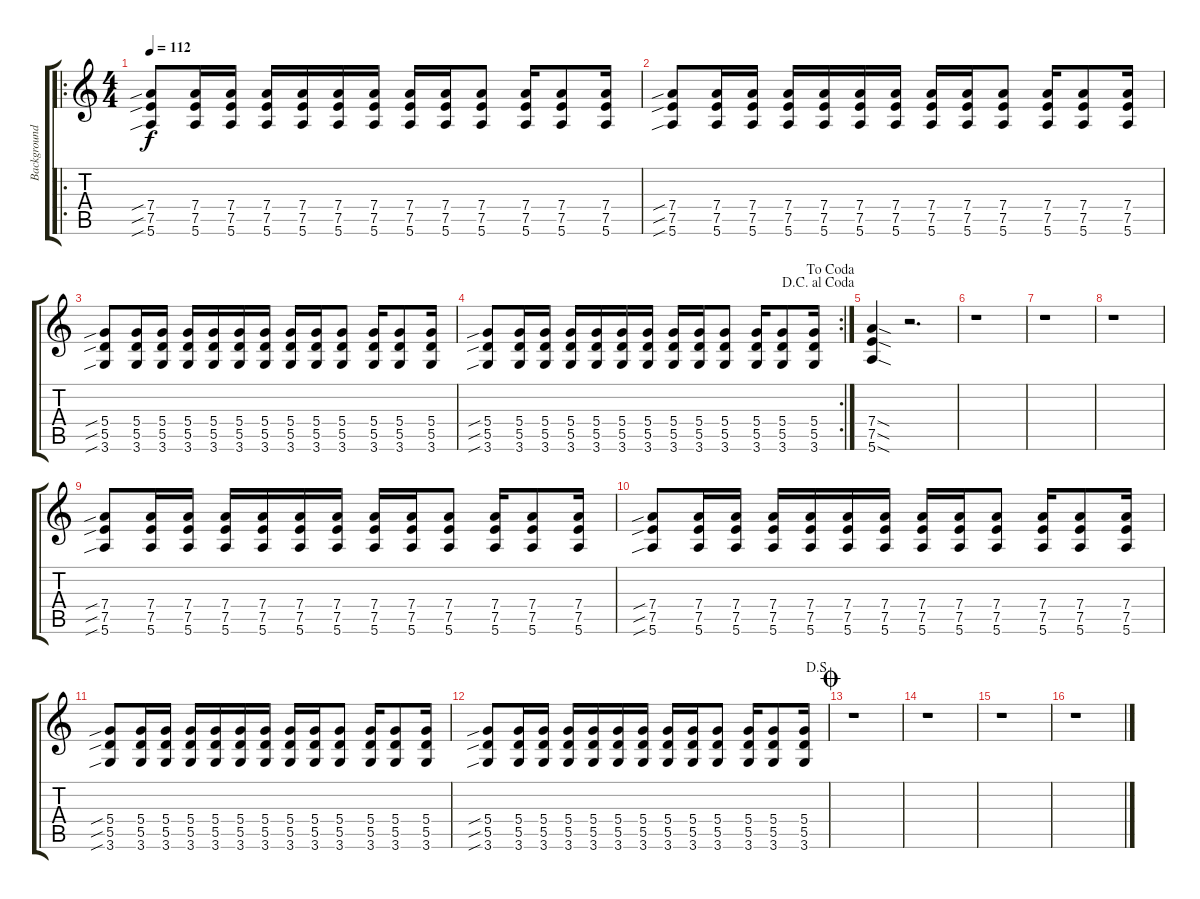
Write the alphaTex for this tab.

\track ("Background" "Background") {instrument distortionguitar}
\staff {score tabs}
\tuning (E4 B3 G3 D3 A2 E2) {hide}
\ro
\ts (4 4)
\tempo 112
\clef g2
\ks c
(7.4{sib} 7.5{sib} 5.6{sib}).8{dy f} (7.4 7.5 5.6).16 (7.4 7.5 5.6).16 (7.4 7.5 5.6).16 (7.4 7.5 5.6).16 (7.4 7.5 5.6).16 (7.4 7.5 5.6).16 (7.4 7.5 5.6).16 (7.4 7.5 5.6).16 (7.4 7.5 5.6).8 (7.4 7.5 5.6).16 (7.4 7.5 5.6).8 (7.4 7.5 5.6).16 |
(7.4{sib} 7.5{sib} 5.6{sib}).8 (7.4 7.5 5.6).16 (7.4 7.5 5.6).16 (7.4 7.5 5.6).16 (7.4 7.5 5.6).16 (7.4 7.5 5.6).16 (7.4 7.5 5.6).16 (7.4 7.5 5.6).16 (7.4 7.5 5.6).16 (7.4 7.5 5.6).8 (7.4 7.5 5.6).16 (7.4 7.5 5.6).8 (7.4 7.5 5.6).16 |
(5.4{sib} 5.5{sib} 3.6{sib}).8 (5.4 5.5 3.6).16 (5.4 5.5 3.6).16 (5.4 5.5 3.6).16 (5.4 5.5 3.6).16 (5.4 5.5 3.6).16 (5.4 5.5 3.6).16 (5.4 5.5 3.6).16 (5.4 5.5 3.6).16 (5.4 5.5 3.6).8 (5.4 5.5 3.6).16 (5.4 5.5 3.6).8 (5.4 5.5 3.6).16 |
\rc 2
\jump dacapoalcoda
\jump dacoda
(5.4{sib} 5.5{sib} 3.6{sib}).8 (5.4 5.5 3.6).16 (5.4 5.5 3.6).16 (5.4 5.5 3.6).16 (5.4 5.5 3.6).16 (5.4 5.5 3.6).16 (5.4 5.5 3.6).16 (5.4 5.5 3.6).16 (5.4 5.5 3.6).16 (5.4 5.5 3.6).8 (5.4 5.5 3.6).16 (5.4 5.5 3.6).8 (5.4 5.5 3.6).16 |
(7.4{sod} 7.5{sod} 5.6{sod}).4 r.2{d} |
r.1 |
r.1 |
r.1 |
(7.4{sib} 7.5{sib} 5.6{sib}).8 (7.4 7.5 5.6).16 (7.4 7.5 5.6).16 (7.4 7.5 5.6).16 (7.4 7.5 5.6).16 (7.4 7.5 5.6).16 (7.4 7.5 5.6).16 (7.4 7.5 5.6).16 (7.4 7.5 5.6).16 (7.4 7.5 5.6).8 (7.4 7.5 5.6).16 (7.4 7.5 5.6).8 (7.4 7.5 5.6).16 |
(7.4{sib} 7.5{sib} 5.6{sib}).8 (7.4 7.5 5.6).16 (7.4 7.5 5.6).16 (7.4 7.5 5.6).16 (7.4 7.5 5.6).16 (7.4 7.5 5.6).16 (7.4 7.5 5.6).16 (7.4 7.5 5.6).16 (7.4 7.5 5.6).16 (7.4 7.5 5.6).8 (7.4 7.5 5.6).16 (7.4 7.5 5.6).8 (7.4 7.5 5.6).16 |
(5.4{sib} 5.5{sib} 3.6{sib}).8 (5.4 5.5 3.6).16 (5.4 5.5 3.6).16 (5.4 5.5 3.6).16 (5.4 5.5 3.6).16 (5.4 5.5 3.6).16 (5.4 5.5 3.6).16 (5.4 5.5 3.6).16 (5.4 5.5 3.6).16 (5.4 5.5 3.6).8 (5.4 5.5 3.6).16 (5.4 5.5 3.6).8 (5.4 5.5 3.6).16 |
\jump dalsegno
(5.4{sib} 5.5{sib} 3.6{sib}).8 (5.4 5.5 3.6).16 (5.4 5.5 3.6).16 (5.4 5.5 3.6).16 (5.4 5.5 3.6).16 (5.4 5.5 3.6).16 (5.4 5.5 3.6).16 (5.4 5.5 3.6).16 (5.4 5.5 3.6).16 (5.4 5.5 3.6).8 (5.4 5.5 3.6).16 (5.4 5.5 3.6).8 (5.4 5.5 3.6).16 |
\jump coda
r.1 |
r.1 |
r.1 |
r.1
